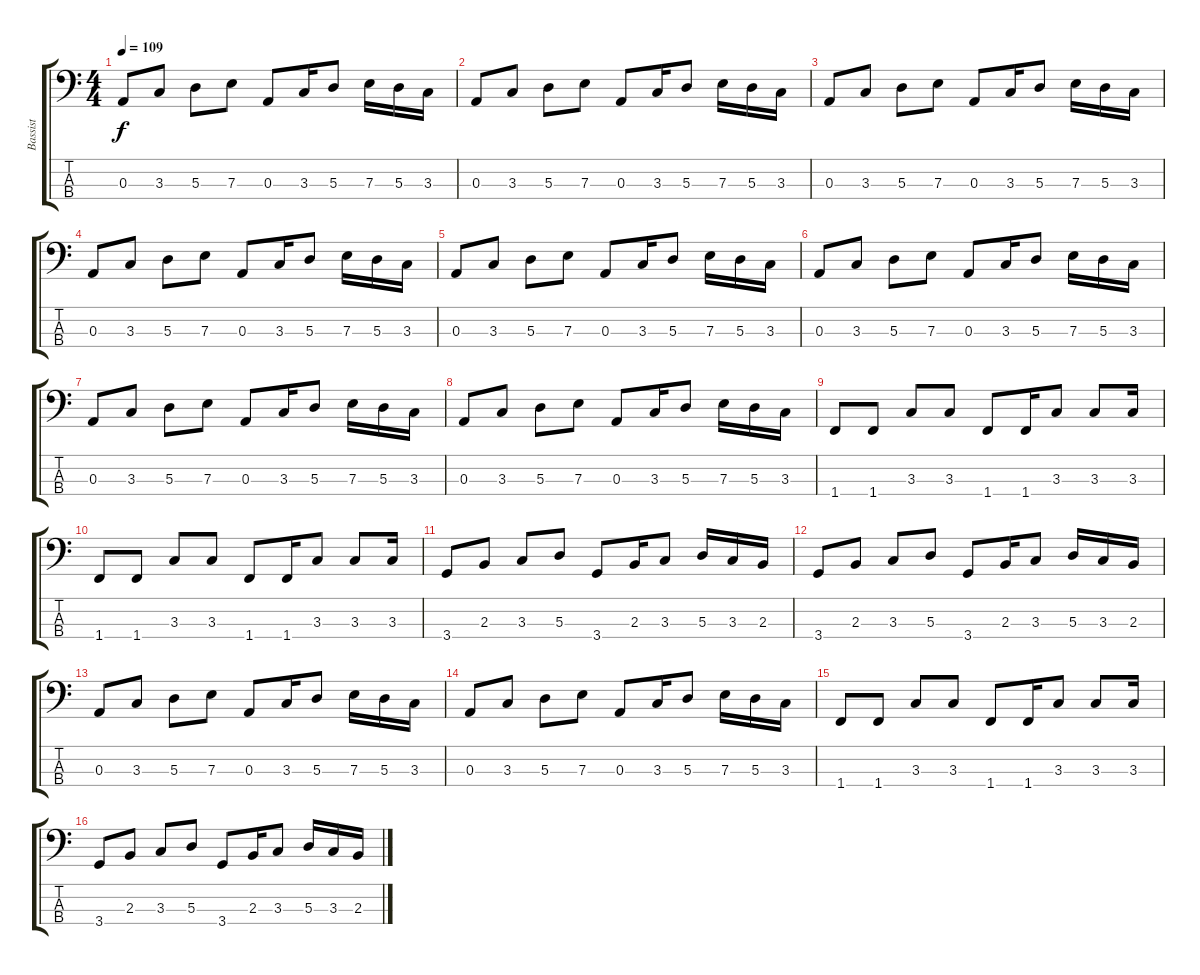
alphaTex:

\track ("Bassist" "Bassist") {instrument electricbasspick}
\staff {score tabs}
\tuning (G2 D2 A1 E1) {hide}
\ts (4 4)
\tempo 109
\clef f4
\ks c
0.3.8{dy f} 3.3.8 5.3.8 7.3.8 0.3.8 3.3.16 5.3.8 7.3.16 5.3.16 3.3.16 |
0.3.8 3.3.8 5.3.8 7.3.8 0.3.8 3.3.16 5.3.8 7.3.16 5.3.16 3.3.16 |
0.3.8 3.3.8 5.3.8 7.3.8 0.3.8 3.3.16 5.3.8 7.3.16 5.3.16 3.3.16 |
0.3.8 3.3.8 5.3.8 7.3.8 0.3.8 3.3.16 5.3.8 7.3.16 5.3.16 3.3.16 |
0.3.8 3.3.8 5.3.8 7.3.8 0.3.8 3.3.16 5.3.8 7.3.16 5.3.16 3.3.16 |
0.3.8 3.3.8 5.3.8 7.3.8 0.3.8 3.3.16 5.3.8 7.3.16 5.3.16 3.3.16 |
0.3.8 3.3.8 5.3.8 7.3.8 0.3.8 3.3.16 5.3.8 7.3.16 5.3.16 3.3.16 |
0.3.8 3.3.8 5.3.8 7.3.8 0.3.8 3.3.16 5.3.8 7.3.16 5.3.16 3.3.16 |
1.4.8 1.4.8 3.3.8 3.3.8 1.4.8 1.4.16 3.3.8 3.3.8 3.3.16 |
1.4.8 1.4.8 3.3.8 3.3.8 1.4.8 1.4.16 3.3.8 3.3.8 3.3.16 |
3.4.8 2.3.8 3.3.8 5.3.8 3.4.8 2.3.16 3.3.8 5.3.16 3.3.16 2.3.16 |
3.4.8 2.3.8 3.3.8 5.3.8 3.4.8 2.3.16 3.3.8 5.3.16 3.3.16 2.3.16 |
0.3.8 3.3.8 5.3.8 7.3.8 0.3.8 3.3.16 5.3.8 7.3.16 5.3.16 3.3.16 |
0.3.8 3.3.8 5.3.8 7.3.8 0.3.8 3.3.16 5.3.8 7.3.16 5.3.16 3.3.16 |
1.4.8 1.4.8 3.3.8 3.3.8 1.4.8 1.4.16 3.3.8 3.3.8 3.3.16 |
3.4.8 2.3.8 3.3.8 5.3.8 3.4.8 2.3.16 3.3.8 5.3.16 3.3.16 2.3.16
